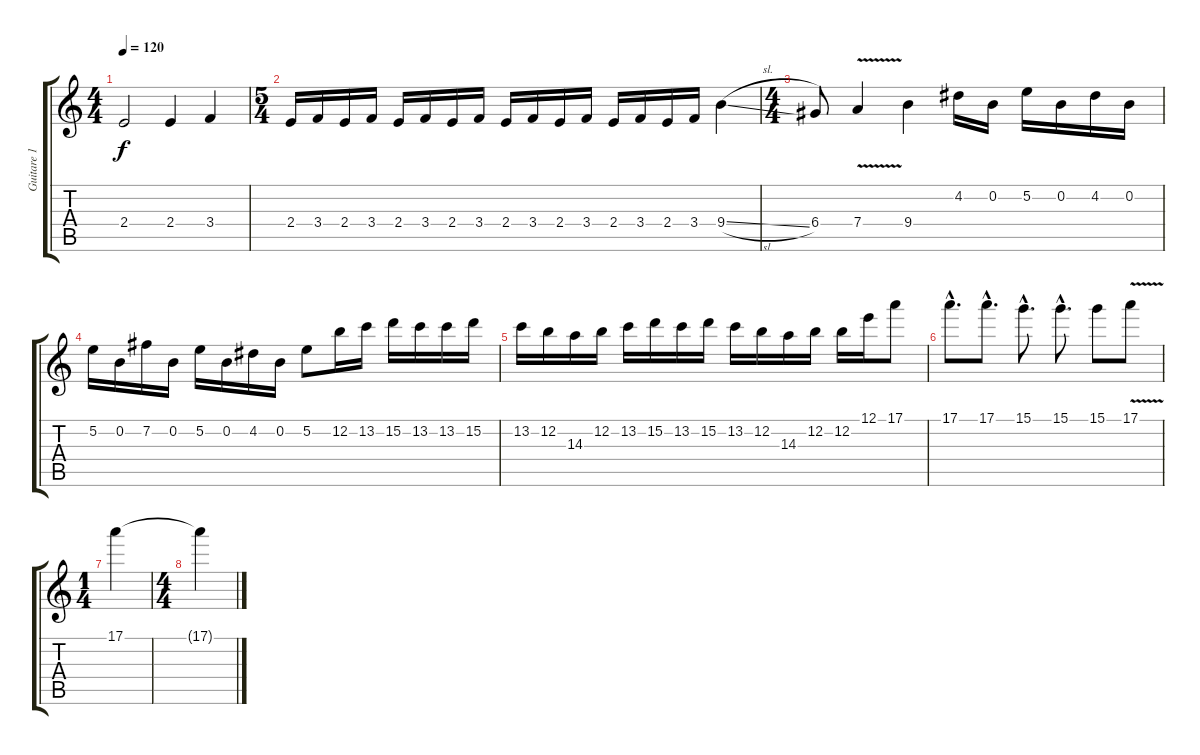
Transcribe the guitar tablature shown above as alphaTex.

\track ("Guitare 1" "Guitare 1") {instrument distortionguitar}
\staff {score tabs}
\tuning (E4 B3 G3 D3 A2 D2) {hide}
\ts (4 4)
\tempo 120
\clef g2
\ks c
2.4.2{dy f} 2.4.4 3.4.4 |
\ts (5 4)
2.4.16 3.4.16 2.4.16 3.4.16 2.4.16 3.4.16 2.4.16 3.4.16 2.4.16 3.4.16 2.4.16 3.4.16 2.4.16 3.4.16 2.4.16 3.4.16 9.4{sl}.4 |
\ts (4 4)
6.4.8 7.4{v}.4 9.4.4 4.2.16 0.2.16 5.2.16 0.2.16 4.2.16 0.2.16 |
5.2.16 0.2.16 7.2.16 0.2.16 5.2.16 0.2.16 4.2.16 0.2.16 5.2.8 12.2.16 13.2.16 15.2.16 13.2.16 13.2.16 15.2.16 |
13.2.16 12.2.16 14.3.16 12.2.16 13.2.16 15.2.16 13.2.16 15.2.16 13.2.16 12.2.16 14.3.16 12.2.16 12.2.16 12.1.16 17.1.8 |
17.1{hac}.8{d} 17.1{hac}.8{d} 15.1{hac}.8{d} 15.1{hac}.8{d} 15.1.8 17.1{v}.8 |
\ts (1 4)
17.1.4 |
\ts (4 4)
17.1{t}.4
